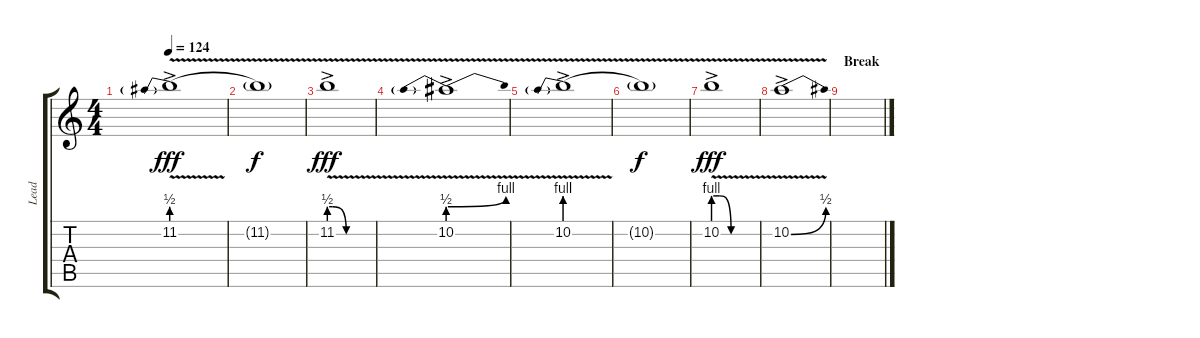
\track ("Lead" "Lead") {instrument overdrivenguitar}
\staff {score tabs}
\tuning (E4 B3 G3 D3 A2 E2) {hide}
\ts (4 4)
\tempo 124
\clef g2
\ks c
11.2{be (prebend 0 2 60 2) v ac}.1{dy fff} |
11.2{t}.1{dy f} |
11.2{be (custom 0 2 5 2 24 0 40 0 60 0) v ac}.1{dy fff} |
10.2{be (prebendbend 0 2 60 4) v ac}.1 |
10.2{be (prebend 0 4 60 4) v ac}.1 |
10.2{t}.1{dy f} |
10.2{be (custom 0 4 9 4 25 0 40 0 60 0) v ac}.1{dy fff} |
10.2{be (bend 0 0 60 2) v ac}.1 |
\section ("" "Break")
